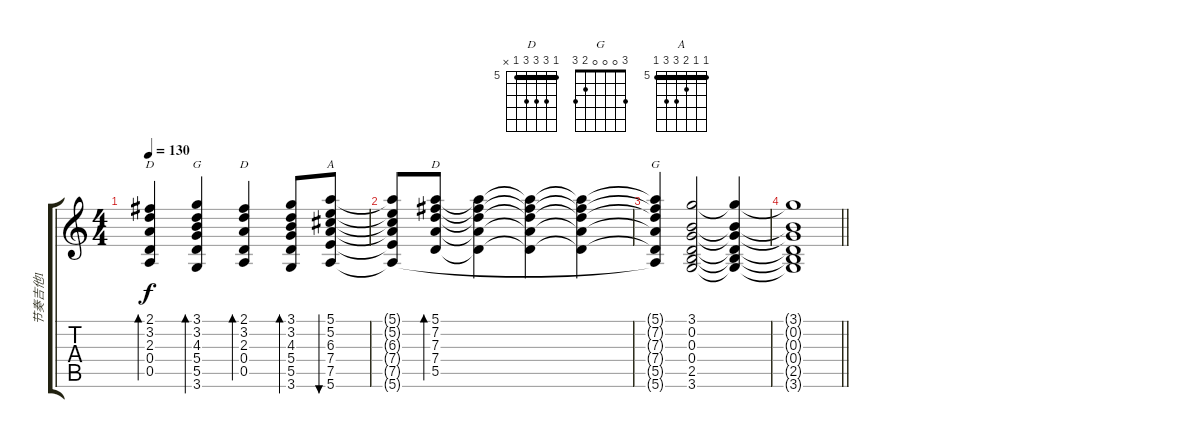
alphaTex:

\track ("节奏吉他1" "节奏吉他1") {instrument acousticguitarsteel}
\staff {score tabs}
\tuning (E4 B3 G3 D3 A2 E2) {hide}
\chord ("D" 2 3 2 0 0 x) {barre 2}
\chord ("G" 3 3 4 5 5 3) {barre 3}
\chord ("D" 2 3 2 0 x x) {barre 2}
\chord ("A" 5 5 6 7 7 5) {firstfret 5 barre 5}
\chord ("D" 5 7 7 7 5 x) {firstfret 5 barre 5}
\chord ("G" 3 0 0 0 2 3)
\ts (4 4)
\tempo 130
\clef g2
\ks c
(2.1 3.2 2.3 0.4 0.5).4{bd 60 ch "D" dy f} (3.1 3.2 4.3 5.4 5.5 3.6).4{bd 60 ch "G"} (2.1 3.2 2.3 0.4 0.5).4{bd 60 ch "D"} (3.1 3.2 4.3 5.4 5.5 3.6).8{bd 60} (5.1 5.2 6.3 7.4 7.5 5.6).8{bu 60 ch "A"} |
(5.1{t} 5.2{t} 6.3{t} 7.4{t} 7.5{t} 5.6{t}).8 (5.1 7.2 7.3 7.4 5.5).8{bd 60 ch "D"} (5.1{t} 7.2{t} 7.3{t} 7.4{t} 5.5{t}).4 (5.1{t} 7.2{t} 7.3{t} 7.4{t} 5.5{t}).4 (5.1{t} 7.2{t} 7.3{t} 7.4{t} 5.5{t}).4 |
(5.1{t} 7.2{t} 7.3{t} 7.4{t} 5.5{t} 5.6{t}).4{ch "G"} (3.1 0.2 0.3 0.4 2.5 3.6).2 (3.1{t} 0.2{t} 0.3{t} 0.4{t} 2.5{t} 3.6{t}).4 |
\barLineRight lightlight
(3.1{t} 0.2{t} 0.3{t} 0.4{t} 2.5{t} 3.6{t}).1
